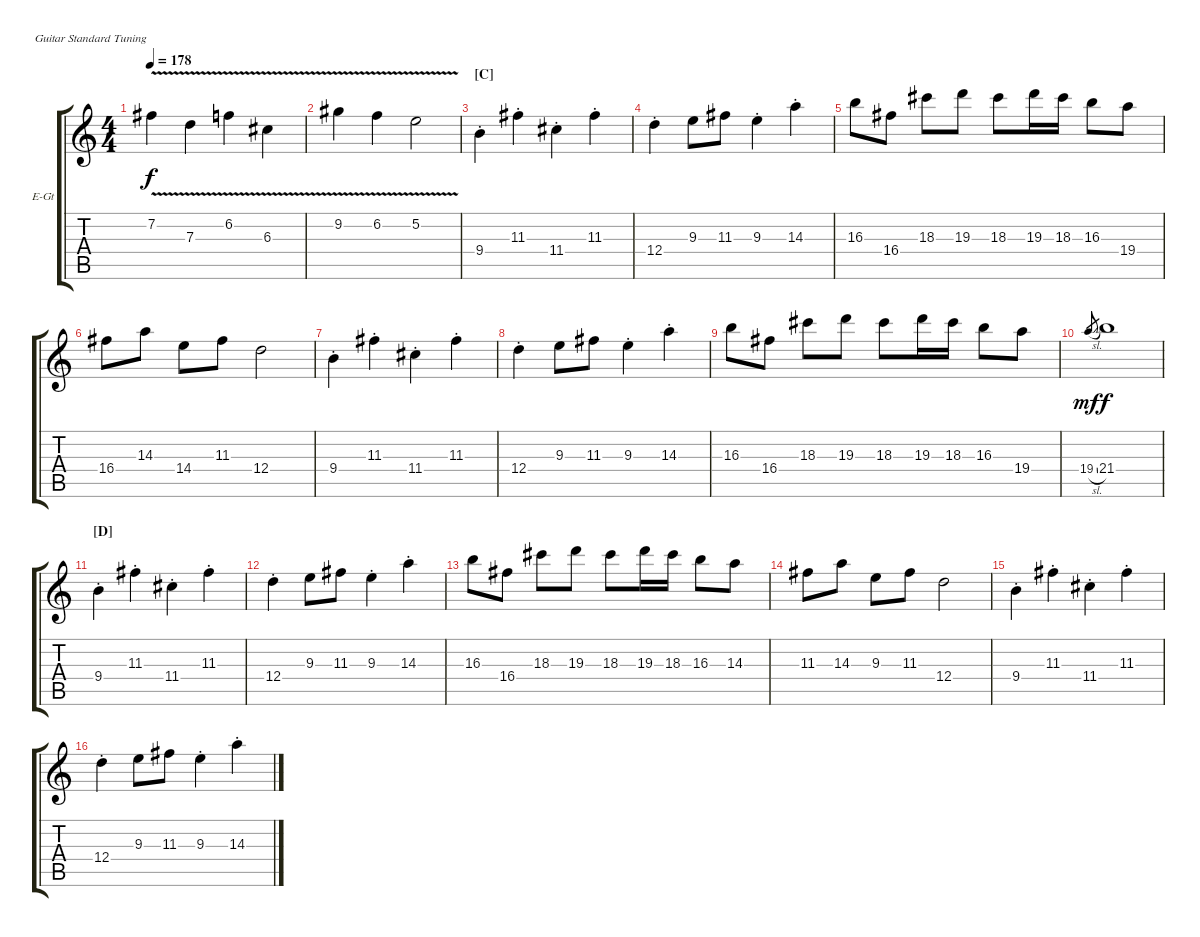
\defaultSystemsLayout 4
\bracketExtendMode groupsimilarinstruments
\firstSystemTrackNameOrientation horizontal
\otherSystemsTrackNameOrientation horizontal
\track ("Electric Guitar" "E-Gt") {instrument distortionguitar}
\staff {score tabs}
\tuning (E4 B3 G3 D3 A2 E2)
\ts (4 4)
\tempo 178
\clef g2
\scale
0.333333
\ks c
7.2{v}.4{dy f} 7.3{v}.4 6.2{v}.4 6.3{v}.4 |
\scale
0.333333 9.2{v}.4 6.2{v}.4 5.2{v}.2 |
\section ("C" "")
\scale
0.333333 9.4{st}.4 11.3{st}.4 11.4{st}.4 11.3{st}.4 |
\scale
0.333333 12.4{st}.4 9.3.8 11.3.8 9.3{st}.4 14.3{st}.4 |
\scale
0.333333 16.3.8 16.4.8 18.3.8 19.3.8 18.3.8 19.3.16 18.3.16 16.3.8 19.4.8 |
\scale
0.333333 16.4.8 14.3.8 14.4.8 11.3.8 12.4.2 |
\scale
0.333333 9.4{st}.4 11.3{st}.4 11.4{st}.4 11.3{st}.4 |
\scale
0.333333 12.4{st}.4 9.3.8 11.3.8 9.3{st}.4 14.3{st}.4 |
\scale
0.333333 16.3.8 16.4.8 18.3.8 19.3.8 18.3.8 19.3.16 18.3.16 16.3.8 19.4.8 |
\scale
0.333333 19.4{sl}.8{gr dy mf} 21.4.1{dy f} |
\section ("D" "")
\scale
0.333333 9.4{st}.4 11.3{st}.4 11.4{st}.4 11.3{st}.4 |
\scale
0.333333 12.4{st}.4 9.3.8 11.3.8 9.3{st}.4 14.3{st}.4 |
\scale
0.333333 16.3.8 16.4.8 18.3.8 19.3.8 18.3.8 19.3.16 18.3.16 16.3.8 14.3.8 |
\scale
0.333333 11.3.8 14.3.8 9.3.8 11.3.8 12.4.2 |
\scale
0.333333 9.4{st}.4 11.3{st}.4 11.4{st}.4 11.3{st}.4 |
\scale
0.333333 12.4{st}.4 9.3.8 11.3.8 9.3{st}.4 14.3{st}.4
